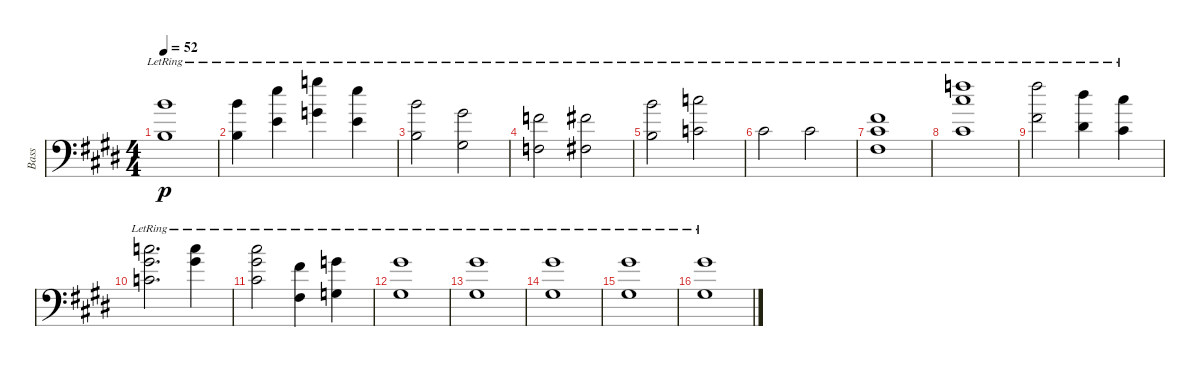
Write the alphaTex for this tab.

\track ("Bass" "Bass") {instrument electricbassfinger}
\staff {score}
\tuning (G2 D2 A1 E1) {hide}
\ts (4 4)
\tempo 52
\clef f4
\ks c#minor
(21.2{lr} 19.4{lr}).1{dy p} |
(21.2{lr} 19.4{lr}).4 (21.1{lr} 19.3{lr}).4 (24.1{lr} 22.3{lr}).4 (21.1{lr} 19.3{lr}).4 |
(21.2{lr} 19.4{lr}).2 (18.2{lr} 16.4{lr}).2 |
(15.2{lr} 13.4{lr}).2 (16.2{lr} 14.4{lr}).2 |
(16.1{lr} 14.3{lr}).2 (17.1{lr} 15.3{lr}).2 |
16.3{lr}.2 16.3{lr}.2 |
(16.2{lr} 16.3{lr} 14.4{lr}).1 |
(22.1{lr} 23.2{lr} 21.4{lr}).1 |
(23.1{lr} 21.3{lr}).2 (20.1{lr} 18.3{lr}).4 (18.1{lr} 16.3{lr}).4 |
(17.1{lr} 18.2{lr} 15.3{lr}).2{d} (17.1{lr} 18.2{lr}).4 |
(18.1{lr} 18.2{lr} 16.3{lr}).2 (16.2{lr} 14.4{lr}).4 (17.2{lr} 15.4{lr}).4 |
(18.2{lr} 16.4{lr}).1 |
(18.2{lr} 16.4{lr}).1 |
(18.2{lr} 16.4{lr}).1 |
(18.2{lr} 16.4{lr}).1 |
(18.2{lr} 16.4{lr}).1
